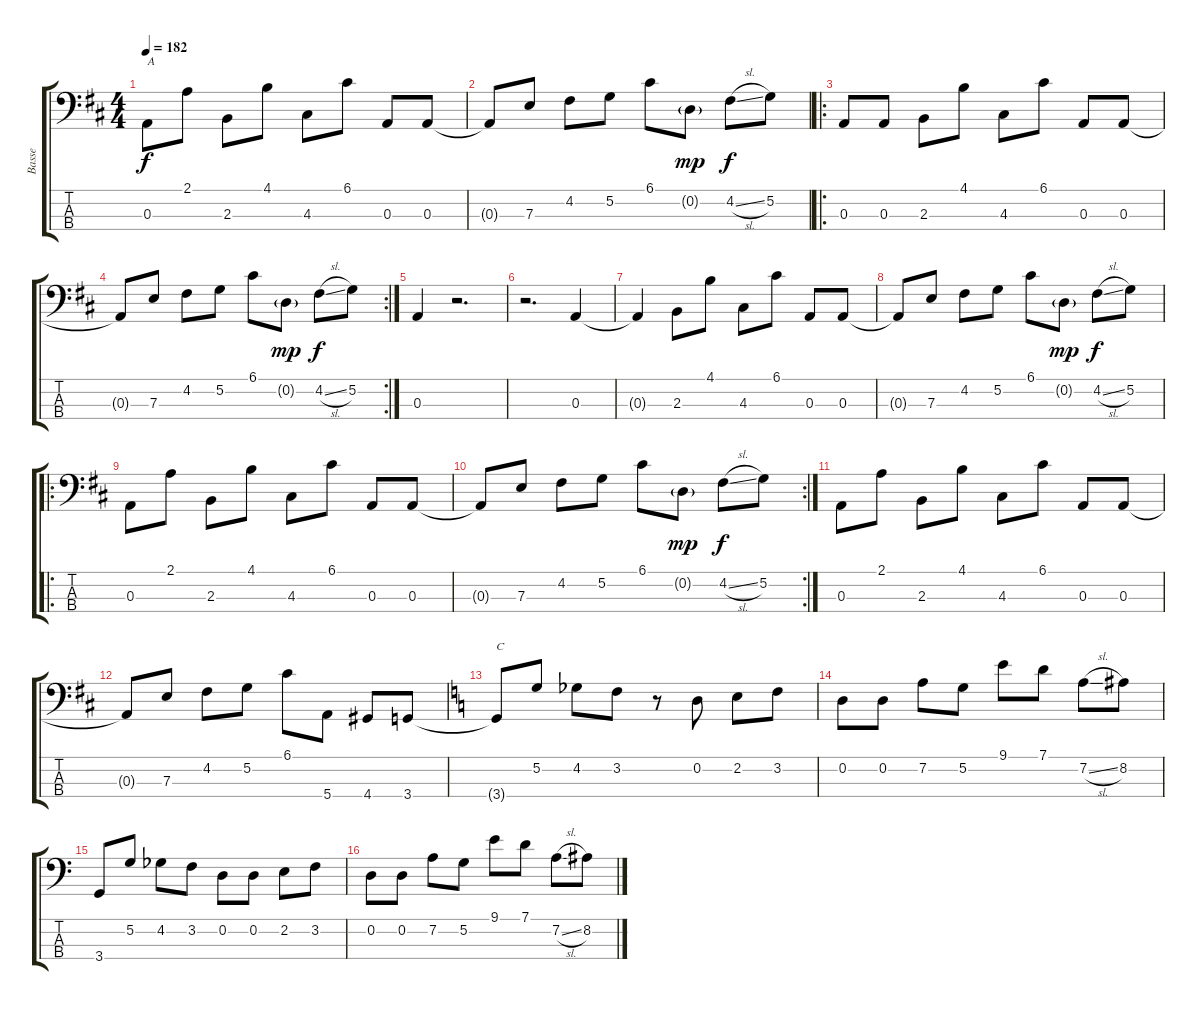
\track ("Basse" "Basse") {instrument acousticguitarsteel}
\staff {score tabs}
\tuning (G2 D2 A1 E1) {hide}
\ts (4 4)
\tempo 182
\clef f4
\ks d
0.3.8{txt "A" dy f} 2.1.8 2.3.8 4.1.8 4.3.8 6.1.8 0.3.8 0.3.8 |
0.3{t}.8 7.3.8 4.2.8 5.2.8 6.1.8 0.2{g}.8{dy mp} 4.2{sl}.8{dy f} 5.2.8 |
\ro
0.3.8 0.3.8 2.3.8 4.1.8 4.3.8 6.1.8 0.3.8 0.3.8 |
\rc 2
0.3{t}.8 7.3.8 4.2.8 5.2.8 6.1.8 0.2{g}.8{dy mp} 4.2{sl}.8{dy f} 5.2.8 |
0.3.4 r.2{d} |
r.2{d} 0.3.4 |
0.3{t}.4 2.3.8 4.1.8 4.3.8 6.1.8 0.3.8 0.3.8 |
0.3{t}.8 7.3.8 4.2.8 5.2.8 6.1.8 0.2{g}.8{dy mp} 4.2{sl}.8{dy f} 5.2.8 |
\ro
0.3.8 2.1.8 2.3.8 4.1.8 4.3.8 6.1.8 0.3.8 0.3.8 |
\rc 2
0.3{t}.8 7.3.8 4.2.8 5.2.8 6.1.8 0.2{g}.8{dy mp} 4.2{sl}.8{dy f} 5.2.8 |
0.3.8 2.1.8 2.3.8 4.1.8 4.3.8 6.1.8 0.3.8 0.3.8 |
0.3{t}.8 7.3.8 4.2.8 5.2.8 6.1.8 5.4.8 4.4.8 3.4.8 |
\ks c
3.4{t}.8{txt "C"} 5.2.8 4.2{acc b}.8 3.2.8 r.8 0.2.8 2.2.8 3.2.8 |
0.2.8 0.2.8 7.2.8 5.2.8 9.1.8 7.1.8 7.2{sl}.8 8.2.8 |
3.4.8 5.2.8 4.2{acc b}.8 3.2.8 0.2.8 0.2.8 2.2.8 3.2.8 |
0.2.8 0.2.8 7.2.8 5.2.8 9.1.8 7.1.8 7.2{sl}.8 8.2.8
